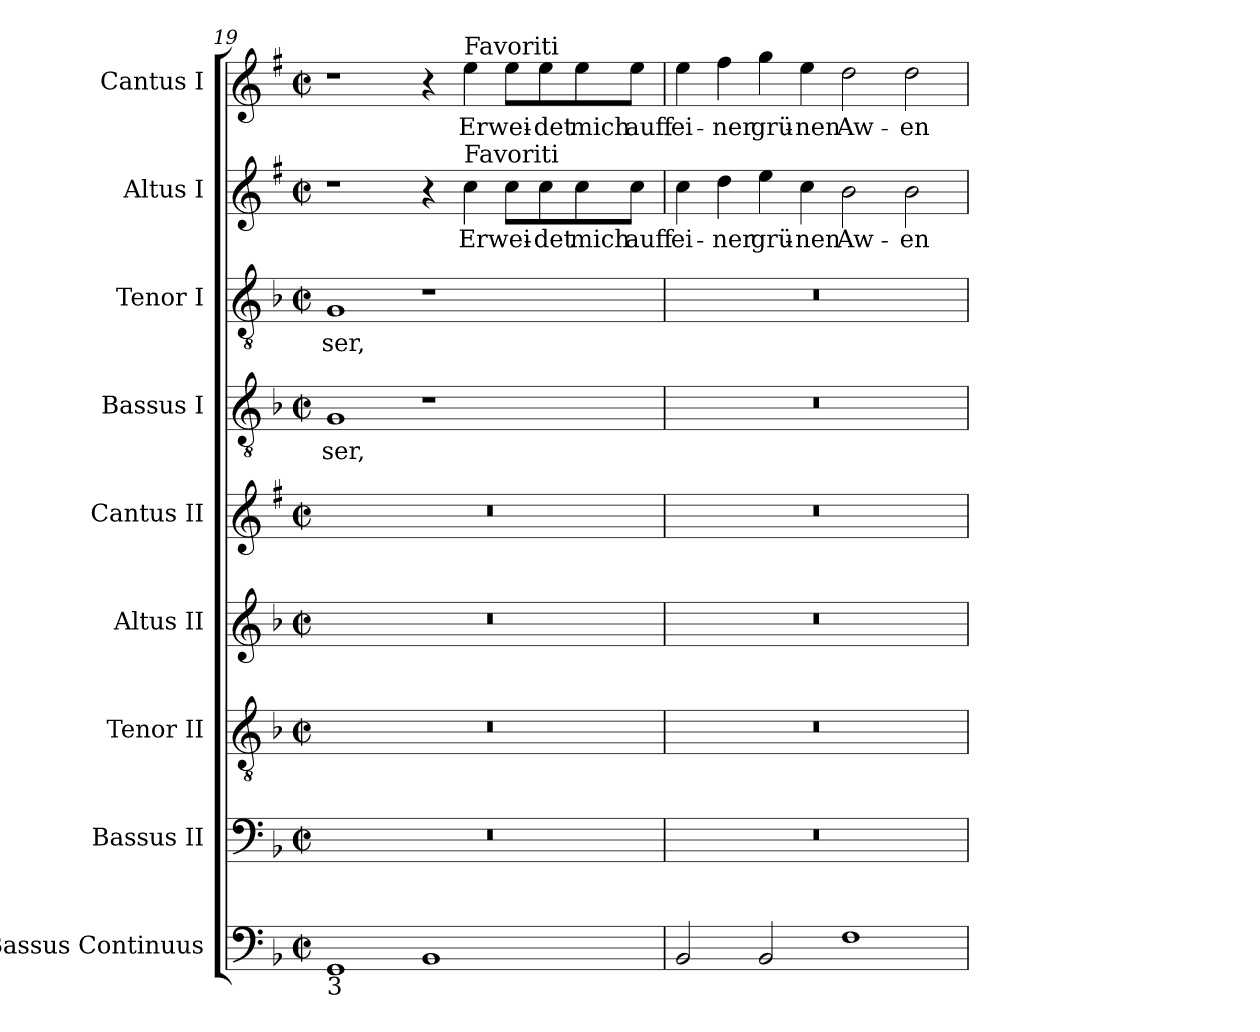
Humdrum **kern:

**kern	**kern	**kern	**kern	**kern	**kern	**text	**kern	**text	**kern	**text	**kern	**text
*part9	*part8	*part7	*part6	*part5	*part4	*part4	*part3	*part3	*part2	*part2	*part1	*part1
*staff9	*staff8	*staff7	*staff6	*staff5	*staff4	*staff4	*staff3	*staff3	*staff2	*staff2	*staff1	*staff1
*I"Bassus Continuus	*I"Bassus II	*I"Tenor II	*I"Altus II	*I"Cantus II	*I"Bassus I	*	*I"Tenor I	*	*I"Altus I	*	*I"Cantus I	*
*I'Bsn	*	*	*	*	*	*	*	*	*	*	*	*
*clefF4	*clefF4	*clefGv2	*clefG2	*clefG2	*clefGv2	*	*clefGv2	*	*clefG2	*	*clefG2	*
*	*	*	*	*ITrd1c2	*	*	*	*	*ITrd1c2	*	*ITrd1c2	*
*k[b-]	*k[b-]	*k[b-]	*k[b-]	*k[b-]	*k[b-]	*	*k[b-]	*	*k[b-]	*	*k[b-]	*
*F:	*F:	*F:	*F:	*F:	*F:	*	*F:	*	*F:	*	*F:	*
*M4/2	*M4/2	*M4/2	*M4/2	*M4/2	*M4/2	*	*M4/2	*	*M4/2	*	*M4/2	*
*met(c|)	*met(c|)	*met(c|)	*met(c|)	*met(c|)	*met(c|)	*	*met(c|)	*	*met(c|)	*	*met(c|)	*
=19	=19	=19	=19	=19	=19	=19	=19	=19	=19	=19	=19	=19
!LO:TX:b:t=3	!	!	!	!	!	!	!	!	!	!	!	!
!	!	!	!	!	!	!LO:LY:b	!	!LO:LY:b	!	!	!	!
1GG	0r	0r	0r	0r	1G	ser,	1G	ser,	1r	.	1r	.
1BB-	.	.	.	.	1r	.	1r	.	4r	.	4r	.
!	!	!	!	!	!	!	!	!	!	!	!LO:TX:a:t=Favoriti	!
!	!	!	!	!	!	!	!	!	!LO:TX:a:t=Favoriti	!	!	!
!	!	!	!	!	!	!	!	!	!	!LO:LY:b	!	!LO:LY:b
.	.	.	.	.	.	.	.	.	4b-	Er	4dd	Er
!	!	!	!	!	!	!	!	!	!	!LO:LY:b	!	!LO:LY:b
.	.	.	.	.	.	.	.	.	8b-\L	wei-	8dd\L	wei-
!	!	!	!	!	!	!	!	!	!	!LO:LY:b	!	!LO:LY:b
.	.	.	.	.	.	.	.	.	8b-\	-det	8dd\	-det
!	!	!	!	!	!	!	!	!	!	!LO:LY:b	!	!LO:LY:b
.	.	.	.	.	.	.	.	.	8b-\	mich	8dd\	mich
!	!	!	!	!	!	!	!	!	!	!LO:LY:b	!	!LO:LY:b
.	.	.	.	.	.	.	.	.	8b-\J	auff	8dd\J	auff
=20	=20	=20	=20	=20	=20	=20	=20	=20	=20	=20	=20	=20
!	!	!	!	!	!	!	!	!	!	!LO:LY:b	!	!LO:LY:b
2BB-	0r	0r	0r	0r	0r	.	0r	.	4b-	ei-	4dd	ei-
!	!	!	!	!	!	!	!	!	!	!LO:LY:b	!	!LO:LY:b
.	.	.	.	.	.	.	.	.	4cc	-ner	4ee	-ner
!	!	!	!	!	!	!	!	!	!	!LO:LY:b	!	!LO:LY:b
2BB-	.	.	.	.	.	.	.	.	4dd	grü-	4ff	grü-
!	!	!	!	!	!	!	!	!	!	!LO:LY:b	!	!LO:LY:b
.	.	.	.	.	.	.	.	.	4b-	-nen	4dd	-nen
!	!	!	!	!	!	!	!	!	!	!LO:LY:b	!	!LO:LY:b
1F	.	.	.	.	.	.	.	.	2a	Aw-	2cc	Aw-
!	!	!	!	!	!	!	!	!	!	!LO:LY:b	!	!LO:LY:b
.	.	.	.	.	.	.	.	.	2a	-en	2cc	-en
=	=	=	=	=	=	=	=	=	=	=	=	=
*-	*-	*-	*-	*-	*-	*-	*-	*-	*-	*-	*-	*-
